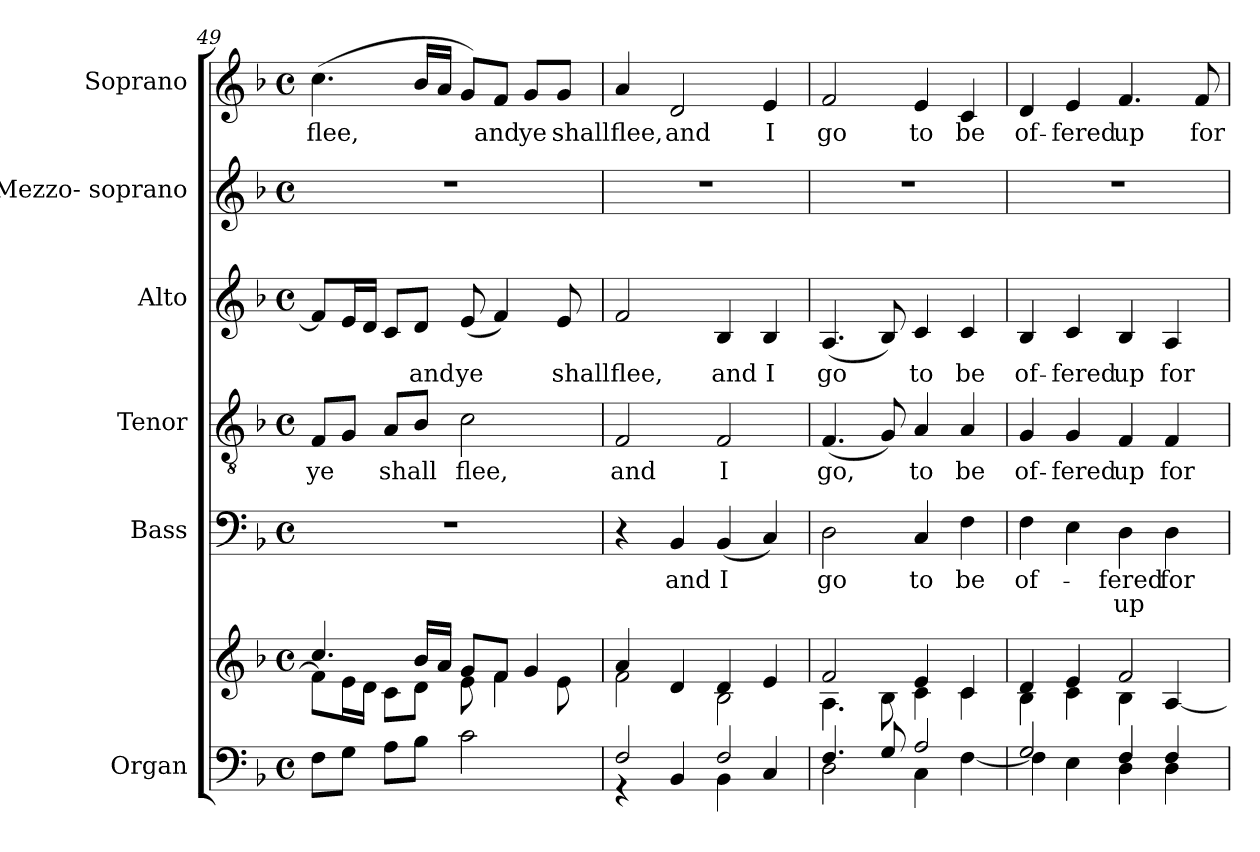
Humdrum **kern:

**kern	**kern	**kern	**text	**text	**kern	**text	**kern	**text	**kern	**kern	**text
*part6	*part6	*part5	*part5	*part5	*part4	*part4	*part3	*part3	*part2	*part1	*part1
*staff7	*staff6	*staff5	*staff5	*staff5	*staff4	*staff4	*staff3	*staff3	*staff2	*staff1	*staff1
*I"Organ	*	*I"Bass	*	*	*I"Tenor	*	*I"Alto	*	*I"Mezzo- soprano	*I"Soprano	*
*I'Org.	*	*I'B	*	*	*I'T.	*	*I'A	*	*I'M-S.	*I'S	*
*clefF4	*clefG2	*clefF4	*	*	*clefGv2	*	*clefG2	*	*clefG2	*clefG2	*
*	*	*	*	*	*ITrd7c12	*	*	*	*	*	*
*k[b-]	*k[b-]	*k[b-]	*	*	*k[b-]	*	*k[b-]	*	*k[b-]	*k[b-]	*
*F:	*F:	*F:	*	*	*F:	*	*F:	*	*F:	*F:	*
*M4/4	*M4/4	*M4/4	*	*	*M4/4	*	*M4/4	*	*M4/4	*M4/4	*
*met(c)	*met(c)	*met(c)	*	*	*met(c)	*	*met(c)	*	*met(c)	*met(c)	*
=49	=49	=49	=49	=49	=49	=49	=49	=49	=49	=49	=49
*	*^	*	*	*	*	*	*	*	*	*	*
!	!	!	!	!	!	!	!LO:LY:b:color=#000000	!	!	!	!	!
!	!	!	!	!	!	!	!	!	!	!	!	!LO:LY:b:color=#000000
8Fi\L	4.cci/	8fi\L]	1r	.	.	8FFi/L	ye	8fi/L]	.	1r	(4.cci\	flee,
8Gi\J	.	16ei\L	.	.	.	8GGi/J	.	16ei/L	.	.	.	.
.	.	16di\JJ	.	.	.	.	.	16di/JJ	.	.	.	.
!	!	!	!	!	!	!	!LO:LY:b:color=#000000	!	!	!	!	!
8Ai\L	.	8ci\L	.	.	.	8AAi/L	shall	8ci/L	.	.	.	.
!	!	!	!	!	!	!	!	!	!LO:LY:b:color=#000000	!	!	!
8B-i\J	16b-i/LL	8di\J	.	.	.	8BB-i/J	.	8di/J	and	.	16b-i/LL	.
.	16ai/JJ	.	.	.	.	.	.	.	.	.	16ai/JJ	.
!	!	!	!	!	!	!	!LO:LY:b:color=#000000	!	!	!	!	!
!	!	!	!	!	!	!	!	!	!LO:LY:b:color=#000000	!	!	!
2ci\	8gi/L	8ei\	.	.	.	2Ci\	flee,	(8ei/	ye	.	8gi/L)	.
!	!	!	!	!	!	!	!	!	!	!	!	!LO:LY:b:color=#000000
.	8fi/J	4fi\	.	.	.	.	.	4fi/)	.	.	8fi/J	and
!	!	!	!	!	!	!	!	!	!	!	!	!LO:LY:b:color=#000000
.	4gi/	.	.	.	.	.	.	.	.	.	8gi/L	ye
!	!	!	!	!	!	!	!	!	!LO:LY:b:color=#000000	!	!	!
!	!	!	!	!	!	!	!	!	!	!	!	!LO:LY:b:color=#000000
.	.	8ei\	.	.	.	.	.	8ei/	shall	.	8gi/J	shall
=50	=50	=50	=50	=50	=50	=50	=50	=50	=50	=50	=50	=50
*^	*	*	*	*	*	*	*	*	*	*	*	*
!	!	!	!	!	!	!	!	!LO:LY:b:color=#000000	!	!	!	!	!
!	!	!	!	!	!	!	!	!	!	!LO:LY:b:color=#000000	!	!	!
!	!	!	!	!	!	!	!	!	!	!	!	!	!LO:LY:b:color=#000000
2Fi/	4r	4ai/	2fi\	4r	.	.	2FFi/	and	2fi/	flee,	1r	4ai/	flee,
!	!	!	!	!	!LO:LY:b:color=#000000	!	!	!	!	!	!	!	!
!	!	!	!	!	!	!	!	!	!	!	!	!	!LO:LY:b:color=#000000
.	4BB-i/	4di/	.	4BB-i/	and	.	.	.	.	.	.	2di/	and
!	!	!	!	!	!LO:LY:b:color=#000000	!	!	!	!	!	!	!	!
!	!	!	!	!	!	!	!	!LO:LY:b:color=#000000	!	!	!	!	!
!	!	!	!	!	!	!	!	!	!	!LO:LY:b:color=#000000	!	!	!
2Fi/	4BB-i\	4di/	2B-i\	(4BB-i/	I	.	2FFi/	I	4B-i/	and	.	.	.
!	!	!	!	!	!	!	!	!	!	!LO:LY:b:color=#000000	!	!	!
!	!	!	!	!	!	!	!	!	!	!	!	!	!LO:LY:b:color=#000000
.	4Ci/	4ei/	.	4Ci/)	.	.	.	.	4B-i/	I	.	4ei/	I
!!LO:PB:g=z
=51	=51	=51	=51	=51	=51	=51	=51	=51	=51	=51	=51	=51	=51
!	!	!	!	!	!LO:LY:b:color=#000000	!	!	!	!	!	!	!	!
!	!	!	!	!	!	!	!	!LO:LY:b:color=#000000	!	!	!	!	!
!	!	!	!	!	!	!	!	!	!	!LO:LY:b:color=#000000	!	!	!
!	!	!	!	!	!	!	!	!	!	!	!	!	!LO:LY:b:color=#000000
4.Fi/	2Di\	2fi/	4.Ai\	2Di\	go	.	(4.FFi/	go,	(4.Ai/	go	1r	2fi/	go
8Gi/	.	.	8B-i\	.	.	.	8GGi/)	.	8B-i/)	.	.	.	.
!	!	!	!	!	!LO:LY:b:color=#000000	!	!	!	!	!	!	!	!
!	!	!	!	!	!	!	!	!LO:LY:b:color=#000000	!	!	!	!	!
!	!	!	!	!	!	!	!	!	!	!LO:LY:b:color=#000000	!	!	!
!	!	!	!	!	!	!	!	!	!	!	!	!	!LO:LY:b:color=#000000
2Ai/	4Ci\	4ei/	4ci\	4Ci/	to	.	4AAi/	to	4ci/	to	.	4ei/	to
!	!	!	!	!	!LO:LY:b:color=#000000	!	!	!	!	!	!	!	!
!	!	!	!	!	!	!	!	!LO:LY:b:color=#000000	!	!	!	!	!
!	!	!	!	!	!	!	!	!	!	!LO:LY:b:color=#000000	!	!	!
!	!	!	!	!	!	!	!	!	!	!	!	!	!LO:LY:b:color=#000000
.	[4Fi\	4ci/	4ci\	4Fi\	be	.	4AAi/	be	4ci/	be	.	4ci/	be
=52	=52	=52	=52	=52	=52	=52	=52	=52	=52	=52	=52	=52	=52
!	!	!	!	!	!LO:LY:b:color=#000000	!	!	!	!	!	!	!	!
*	*	*	*	*^	*	*	*	*	*	*	*	*	*
!	!	!	!	!	!	!	!	!	!LO:LY:b:color=#000000	!	!	!	!	!
!	!	!	!	!	!	!	!	!	!	!	!LO:LY:b:color=#000000	!	!	!
!	!	!	!	!	!	!	!	!	!	!	!	!	!	!LO:LY:b:color=#000000
2Gi/	4Fi\]	4di/	4B-i\	4Fi\	4ryy	of-	.	4GGi/	of-	4B-i/	of-	1r	4di/	of-
!	!	!	!	!	!	!	!	!	!LO:LY:b:color=#000000	!	!	!	!	!
!	!	!	!	!	!	!	!	!	!	!	!LO:LY:b:color=#000000	!	!	!
!	!	!	!	!	!	!	!	!	!	!	!	!	!	!LO:LY:b:color=#000000
.	4Ei\	4ei/	4ci\	4ryy	4Ei\	.	.	4GGi/	-fered	4ci/	-fered	.	4ei/	-fered
!	!	!	!	!	!	!LO:LY:b:color=#000000	!LO:LY:b:color=#000000	!	!	!	!	!	!	!
!	!	!	!	!	!	!	!	!	!LO:LY:b:color=#000000	!	!	!	!	!
!	!	!	!	!	!	!	!	!	!	!	!LO:LY:b:color=#000000	!	!	!
!	!	!	!	!	!	!	!	!	!	!	!	!	!	!LO:LY:b:color=#000000
4Fi/	4Di\	2fi/	4B-i\	4Di\	2ryy	-fered	up	4FFi/	up	4B-i/	up	.	4.fi/	up
!	!	!	!	!	!	!LO:LY:b:color=#000000	!	!	!	!	!	!	!	!
!	!	!	!	!	!	!	!	!	!LO:LY:b:color=#000000	!	!	!	!	!
!	!	!	!	!	!	!	!	!	!	!	!LO:LY:b:color=#000000	!	!	!
4Fi/	4Di\	.	[4Ai/	4Di\	.	for	.	4FFi/	for	4Ai/	for	.	.	.
!	!	!	!	!	!	!	!	!	!	!	!	!	!	!LO:LY:b:color=#000000
.	.	.	.	.	.	.	.	.	.	.	.	.	8fi/	for
*v	*v	*	*	*v	*v	*	*	*	*	*	*	*	*	*
*	*v	*v	*	*	*	*	*	*	*	*	*	*
=	=	=	=	=	=	=	=	=	=	=	=
*-	*-	*-	*-	*-	*-	*-	*-	*-	*-	*-	*-
